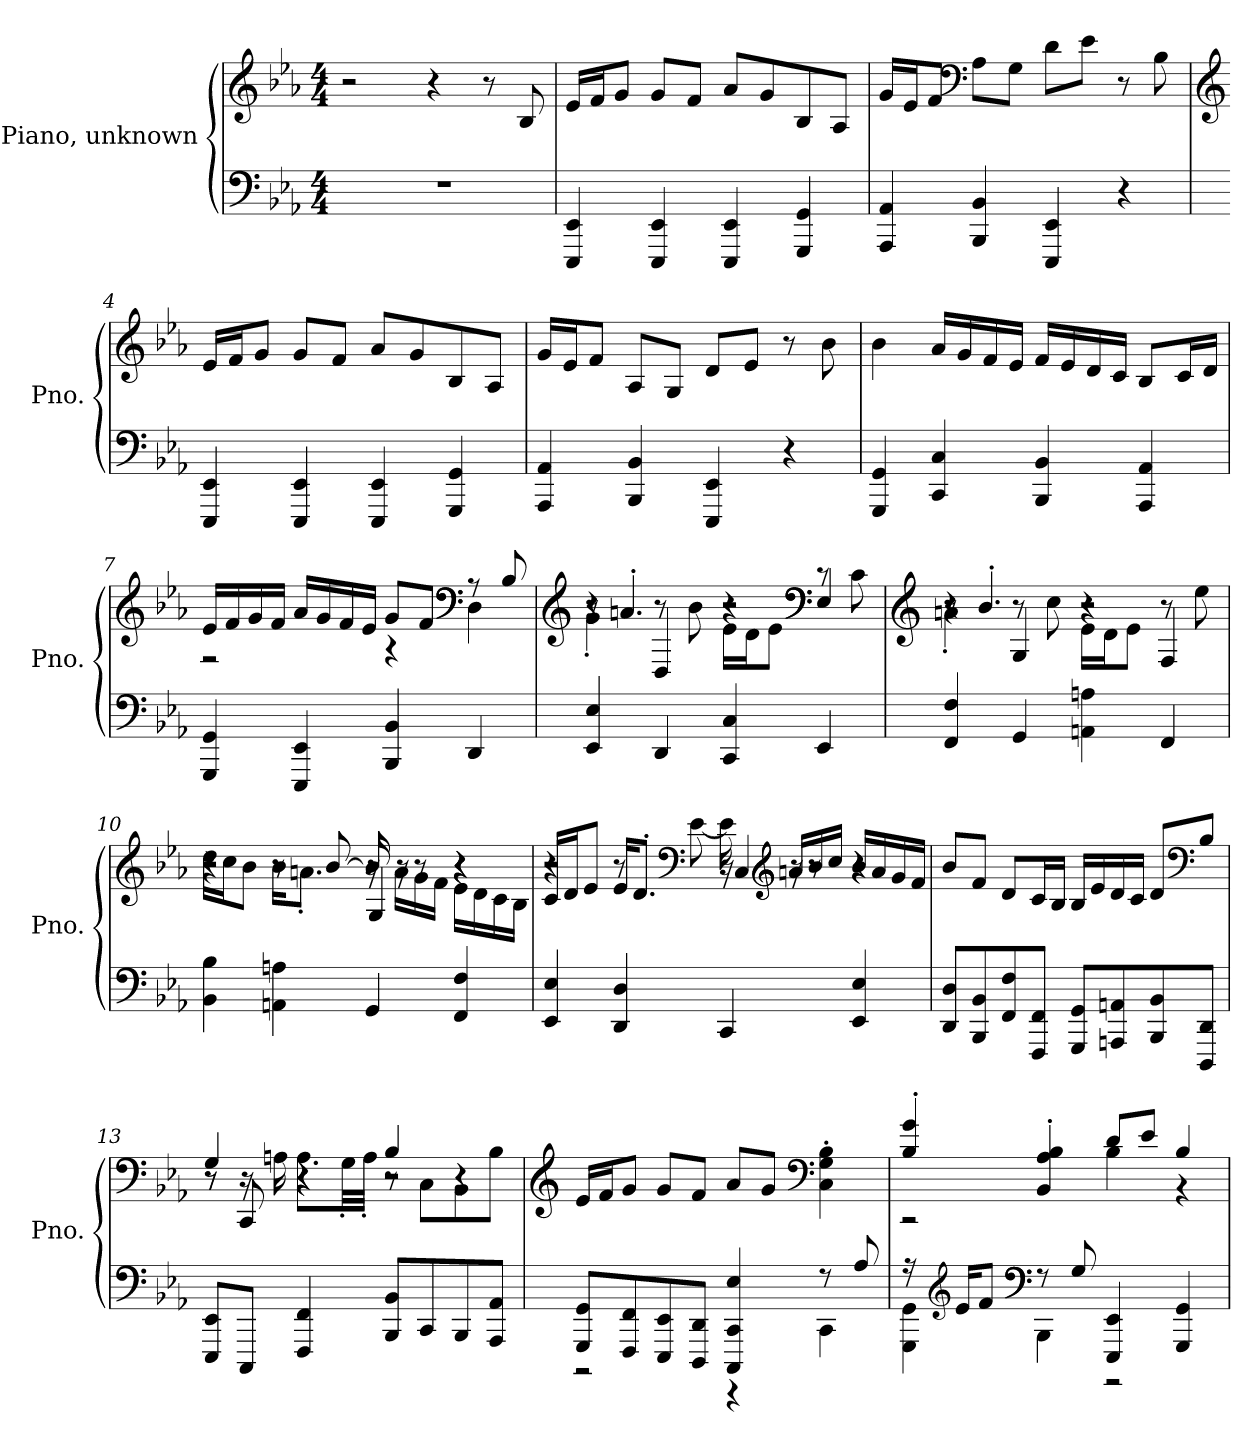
**kern	**kern
*part1	*part1
*staff2	*staff1
*I"Piano, unknown	*
*I'Pno.	*
*clefF4	*clefG2
*k[b-e-a-]	*k[b-e-a-]
*M4/4	*M4/4
*MM120	*MM120
=1	=1
1r	2r
.	4r
.	8r
.	8B-/
=2	=2
4EEE-/ 4EE-/	16e-/LL
.	16f/J
.	8g/J
4EEE-/ 4EE-/	8g/L
.	8f/J
4EEE-/ 4EE-/	8a-/L
.	8g/
4GGG/ 4GG/	8B-/
.	8A-/J
=3	=3
4AAA-/ 4AA-/	16g/LL
.	16e-/J
.	8f/J
*	*clefF4
4BBB-/ 4BB-/	8A-\L
.	8G\J
4EEE-/ 4EE-/	8d\L
.	8e-\J
4r	8r
.	8B-\
=4	=4
*	*clefG2
4EEE-/ 4EE-/	16e-/LL
.	16f/J
.	8g/J
4EEE-/ 4EE-/	8g/L
.	8f/J
4EEE-/ 4EE-/	8a-/L
.	8g/
4GGG/ 4GG/	8B-/
.	8A-/J
!!LO:LB:g=z
=5	=5
4AAA-/ 4AA-/	16g/LL
.	16e-/J
.	8f/J
4BBB-/ 4BB-/	8A-/L
.	8G/J
4EEE-/ 4EE-/	8d/L
.	8e-/J
4r	8r
.	8b-\
=6	=6
4GGG/ 4GG/	4b-\
4CC/ 4C/	16a-/LL
.	16g/
.	16f/
.	16e-/JJ
4BBB-/ 4BB-/	16f/LL
.	16e-/
.	16d/
.	16c/JJ
4AAA-/ 4AA-/	8B-/L
.	16c/L
.	16d/JJ
=7	=7
*	*^
4GGG/ 4GG/	16e-/LL	2r
.	16f/	.
.	16g/	.
.	16f/JJ	.
4EEE-/ 4EE-/	16a-/LL	.
.	16g/	.
.	16f/	.
.	16e-/JJ	.
4BBB-/ 4BB-/	8g/L	4r
.	8f/J	.
*	*clefF4	*
4DD/	8r	4D\
.	8B-/	.
*	*v	*v
!!LO:LB:g=z
=8	=8
*	*clefG2
*	*^
*	*	*^
4EE-/ 4E-/	8r	4g'\	4r
.	4.an'/	.	.
4DD/	.	8r	4D/
.	.	8b-\	.
4CC/ 4C/	2r	16e-\LL	4r
.	.	16d\J	.
.	.	8e-\J	.
*	*clefF4	*	*
4EE-/	.	8r	4E-/
.	.	8c\	.
=9	=9	=9	=9
*	*clefG2	*	*
4FF/ 4F/	8r	4an'\	4r
.	4.b-'/	.	.
4GG/	.	8r	4G/
.	.	8cc\	.
4AAn\ 4An\	2r	16e-\LL	4r
.	.	16d\J	.
.	.	8e-\J	.
4FF/	.	8r	4F/
.	.	8ee-\	.
=10	=10	=10	=10
4BB-\ 4B-\	4r	16dd\LL	2r
.	.	16cc\J	.
.	.	8b-\J	.
4AAn\ 4An\	8r	16b-\KL	.
.	.	8.an'\J	.
.	[8b-/	.	.
4GG/	16b-/]	16r	4G/
.	16r	16a\LL	.
.	8r	16g\	.
.	.	16f\JJ	.
4FF/ 4F/	4r	16e-\LL	4r
.	.	16d\	.
.	.	16c\	.
.	.	16B-\JJ	.
!!LO:LB:g=z	!!	!!
=11	=11	=11	=11
4EE-/ 4E-/	16c/LL	4r	2r
.	16d/J	.	.
.	8e-/J	.	.
4DD/ 4D/	16e-/KL	8r	.
.	8.d'/J	.	.
*	*clefF4	*	*
.	.	[8e-\	.
4CC/	16r	16e-\]	4C/
*	*clefG2	*	*
.	16an/LL	16r	.
.	16b-/	8r	.
.	16cc/JJ	.	.
4EE-/ 4E-/	16b-/LL	4r	4r
.	16a/	.	.
.	16g/	.	.
.	16f/JJ	.	.
*	*v	*v	*v
=12	=12
8DD/ 8D/L	8b-/L
8BBB-/ 8BB-/	8f/J
8FF/ 8F/	8d/L
8FFF/ 8FF/J	16c/L
.	16B-/JJ
8GGG/ 8GG/L	16B-/LL
.	16e-/
8AAAn/ 8AAn/	16d/
.	16c/JJ
8BBB-/ 8BB-/	8d/L
*	*clefF4
8DDD/ 8DD/J	8B-/J
!!LO:LB:g=z
=13	=13
*	*^
*	*	*^
8EEE-/ 8EE-/L	4G/	8r	8r
8CCC/J	.	16r	8CC/
.	.	16An\	.
4FFF/ 4FF/	4r	8.A\L	4r
.	.	32G'\LL	.
.	.	32A'\JJJ	.
8BBB-/ 8BB-/L	4B-/	8r	2r
8CC/	.	8C\L	.
8BBB-/	4r	8BB-\	.
8AAA-/ 8AA-/J	.	8B-\J	.
*	*v	*v	*v
=14	=14
*	*clefG2
*^	*
8GGG/ 8GG/L	2r	16e-/LL
.	.	16f/J
8FFF/ 8FF/	.	8g/J
8EEE-/ 8EE-/	.	8g/L
8DDD/ 8DD/J	.	8f/J
4CCC/ 4CC/ 4E-/	4r	8a-/L
.	.	8g/J
*	*	*clefF4
8r	4CC\	4C\' 4G\' 4B-\'
8A-/	.	.
=15	=15	=15
*	*	*^
16r	4GGG\ 4GG\	4B-/' 4g/'	2r
*clefG2	*	*	*
16e-/KL	.	.	.
8f/J	.	.	.
*clefF4	*	*	*
8r	4BBB-\	4BB-/' 4A-/' 4B-/'	.
8G/	.	.	.
4EEE-/ 4EE-/	2r	8d/L	4B-\
.	.	8e-/J	.
4GGG/ 4GG/	.	4B-/	4r
*v	*v	*	*
*	*v	*v
=	=
*-	*-
